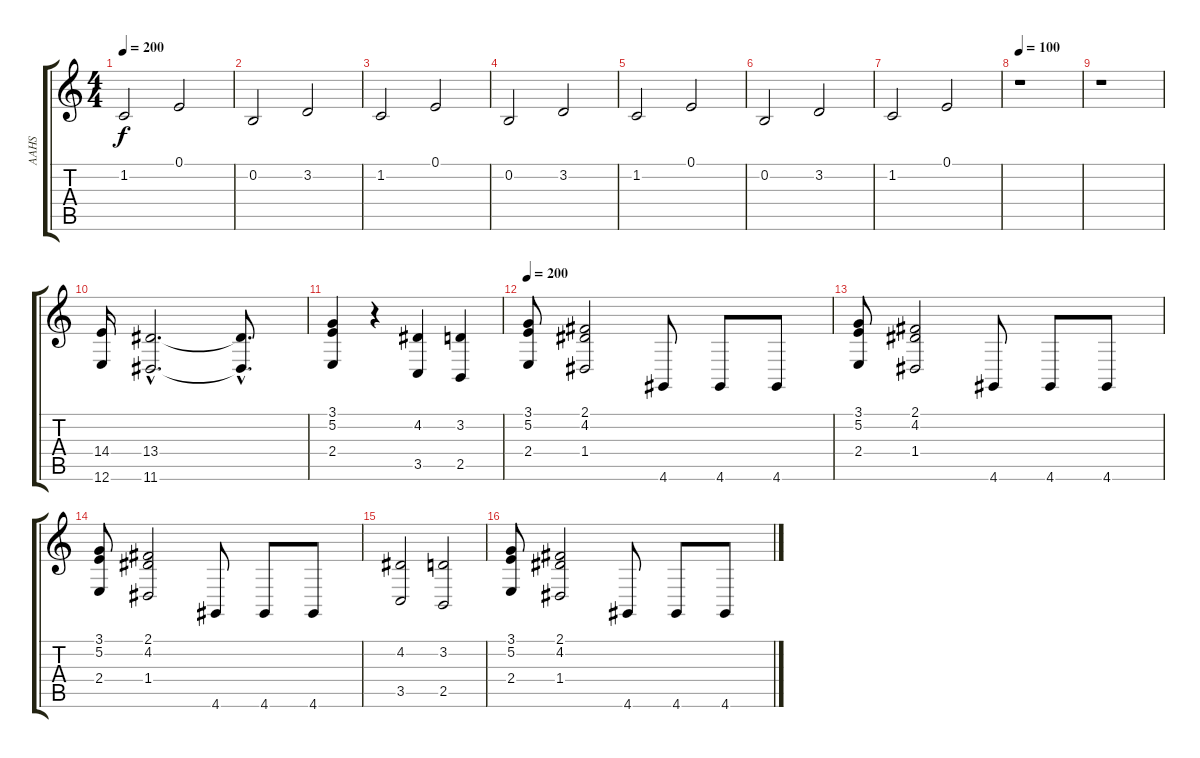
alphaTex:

\track ("AAHS" "AAHS") {instrument stringensemble1}
\staff {score tabs}
\tuning (E4 B3 G3 D3 A2 E2) {hide}
\ts (4 4)
\tempo 200
\clef g2
\ks c
1.2.2{dy f} 0.1.2 |
0.2.2 3.2.2 |
1.2.2 0.1.2 |
0.2.2 3.2.2 |
1.2.2 0.1.2 |
0.2.2 3.2.2 |
1.2.2 0.1.2 |
\tempo 100
r.1 |
r.1 |
(14.4 12.6).16 (13.4{hac} 11.6{hac}).2{d} (13.4{hac t} 11.6{hac t}).8{d} |
(3.1 5.2 2.4).4 r.4 (4.2 3.5).4 (3.2 2.5).4 |
\tempo 200
(3.1 5.2 2.4).8 (2.1 4.2 1.4).2 4.6.8 4.6.8 4.6.8 |
(3.1 5.2 2.4).8 (2.1 4.2 1.4).2 4.6.8 4.6.8 4.6.8 |
(3.1 5.2 2.4).8 (2.1 4.2 1.4).2 4.6.8 4.6.8 4.6.8 |
(4.2 3.5).2 (3.2 2.5).2 |
(3.1 5.2 2.4).8 (2.1 4.2 1.4).2 4.6.8 4.6.8 4.6.8
